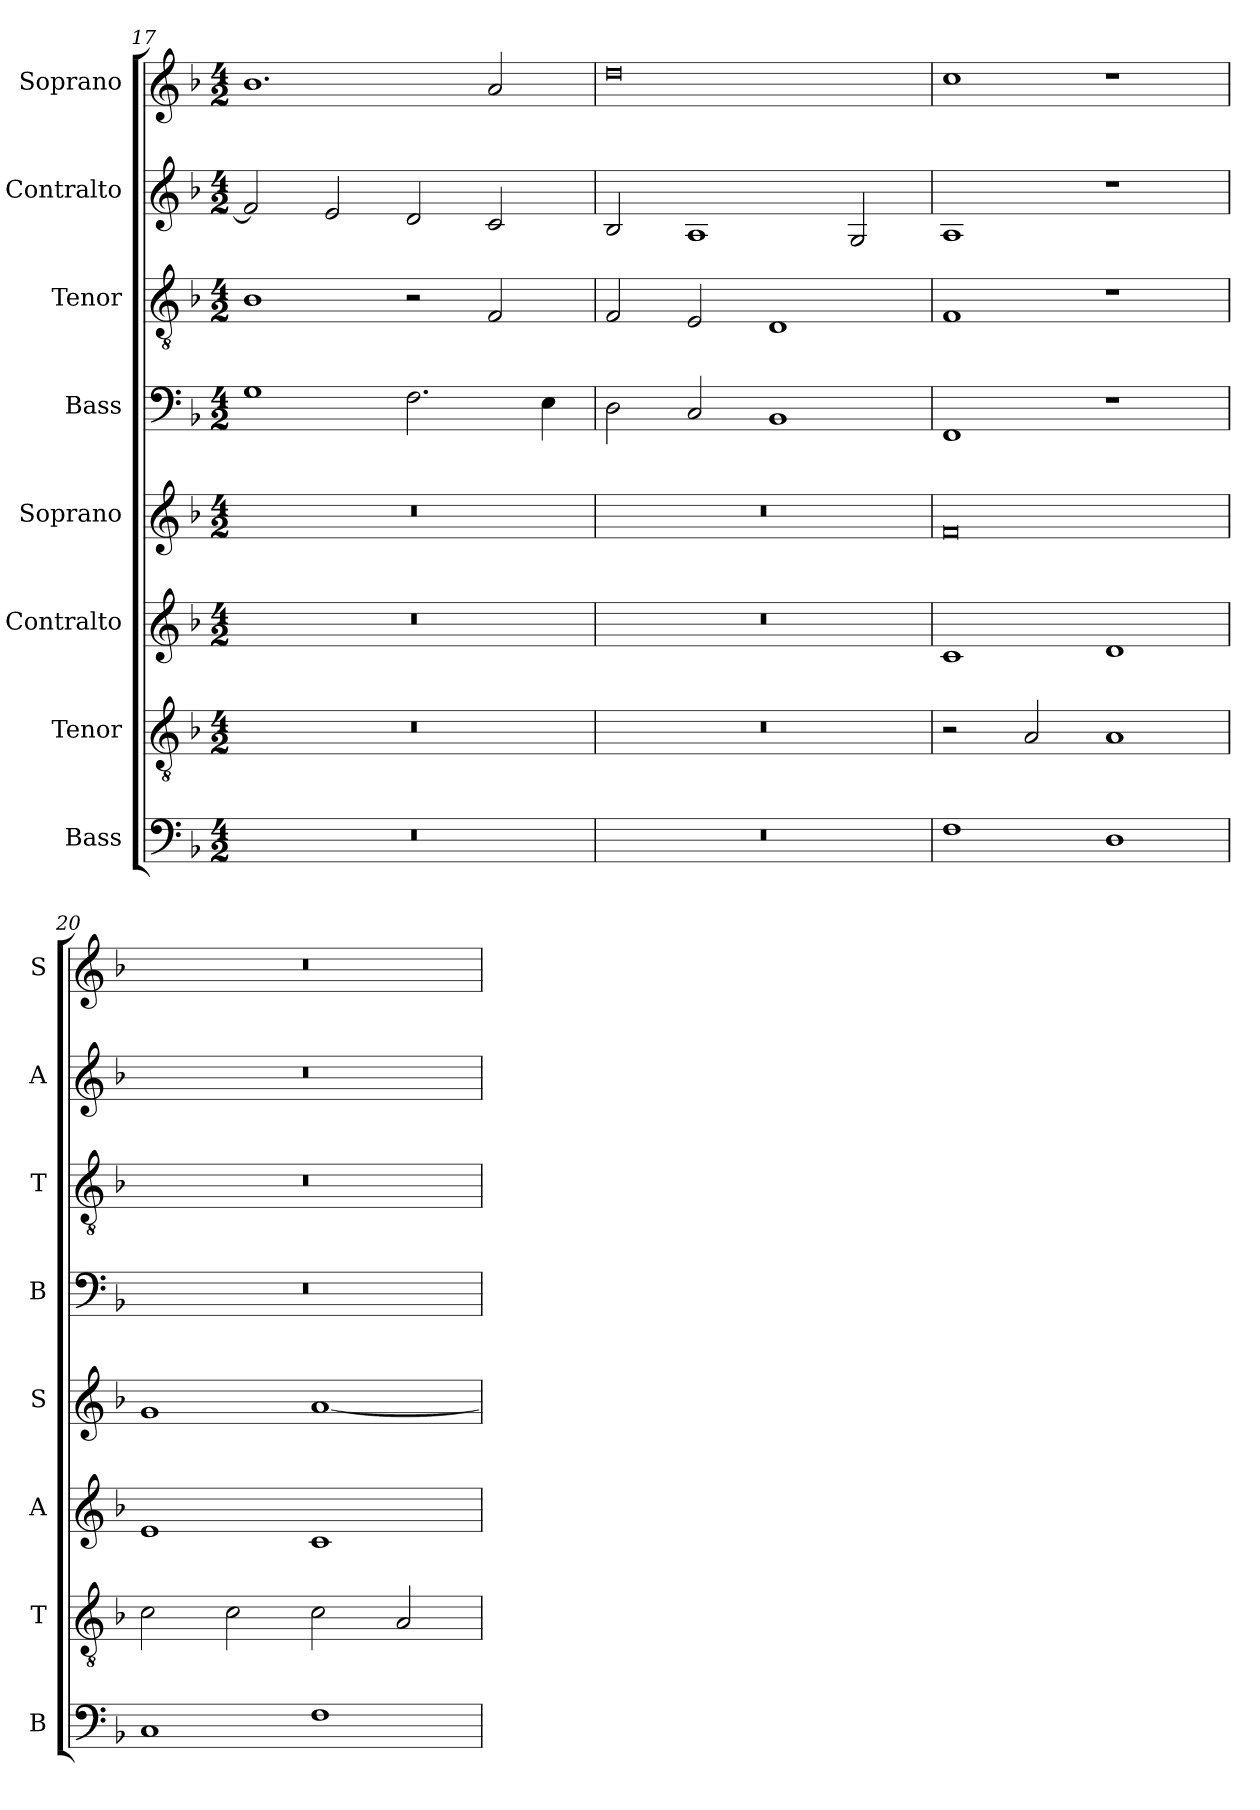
**kern	**kern	**kern	**kern	**kern	**kern	**kern	**kern
*part8	*part7	*part6	*part5	*part4	*part3	*part2	*part1
*staff8	*staff7	*staff6	*staff5	*staff4	*staff3	*staff2	*staff1
*I"Bass	*I"Tenor	*I"Contralto	*I"Soprano	*I"Bass	*I"Tenor	*I"Contralto	*I"Soprano
*I'B	*I'T	*I'A	*I'S	*I'B	*I'T	*I'A	*I'S
*clefF4	*clefGv2	*clefG2	*clefG2	*clefF4	*clefGv2	*clefG2	*clefG2
*k[b-]	*k[b-]	*k[b-]	*k[b-]	*k[b-]	*k[b-]	*k[b-]	*k[b-]
*F:ion	*F:ion	*F:ion	*F:ion	*F:ion	*F:ion	*F:ion	*F:ion
*M4/2	*M4/2	*M4/2	*M4/2	*M4/2	*M4/2	*M4/2	*M4/2
=17	=17	=17	=17	=17	=17	=17	=17
0r	0r	0r	0r	1G	1B-	2f]	1.b-
.	.	.	.	.	.	2e	.
.	.	.	.	2.F	2r	2d	.
.	.	.	.	.	2F	2c	2a
.	.	.	.	4E	.	.	.
=18	=18	=18	=18	=18	=18	=18	=18
0r	0r	0r	0r	2D	2F	2B-	0dd
.	.	.	.	2C	2E	1A	.
.	.	.	.	1BB-	1D	.	.
.	.	.	.	.	.	2G	.
=19	=19	=19	=19	=19	=19	=19	=19
1F	2r	1c	0f	1FF	1F	1A	1cc
.	2A	.	.	.	.	.	.
1D	1A	1d	.	1r	1r	1r	1r
=20	=20	=20	=20	=20	=20	=20	=20
1C	2c	1e	1g	0r	0r	0r	0r
.	2c	.	.	.	.	.	.
1F	2c	1c	[1a	.	.	.	.
.	2A	.	.	.	.	.	.
=	=	=	=	=	=	=	=
*-	*-	*-	*-	*-	*-	*-	*-
